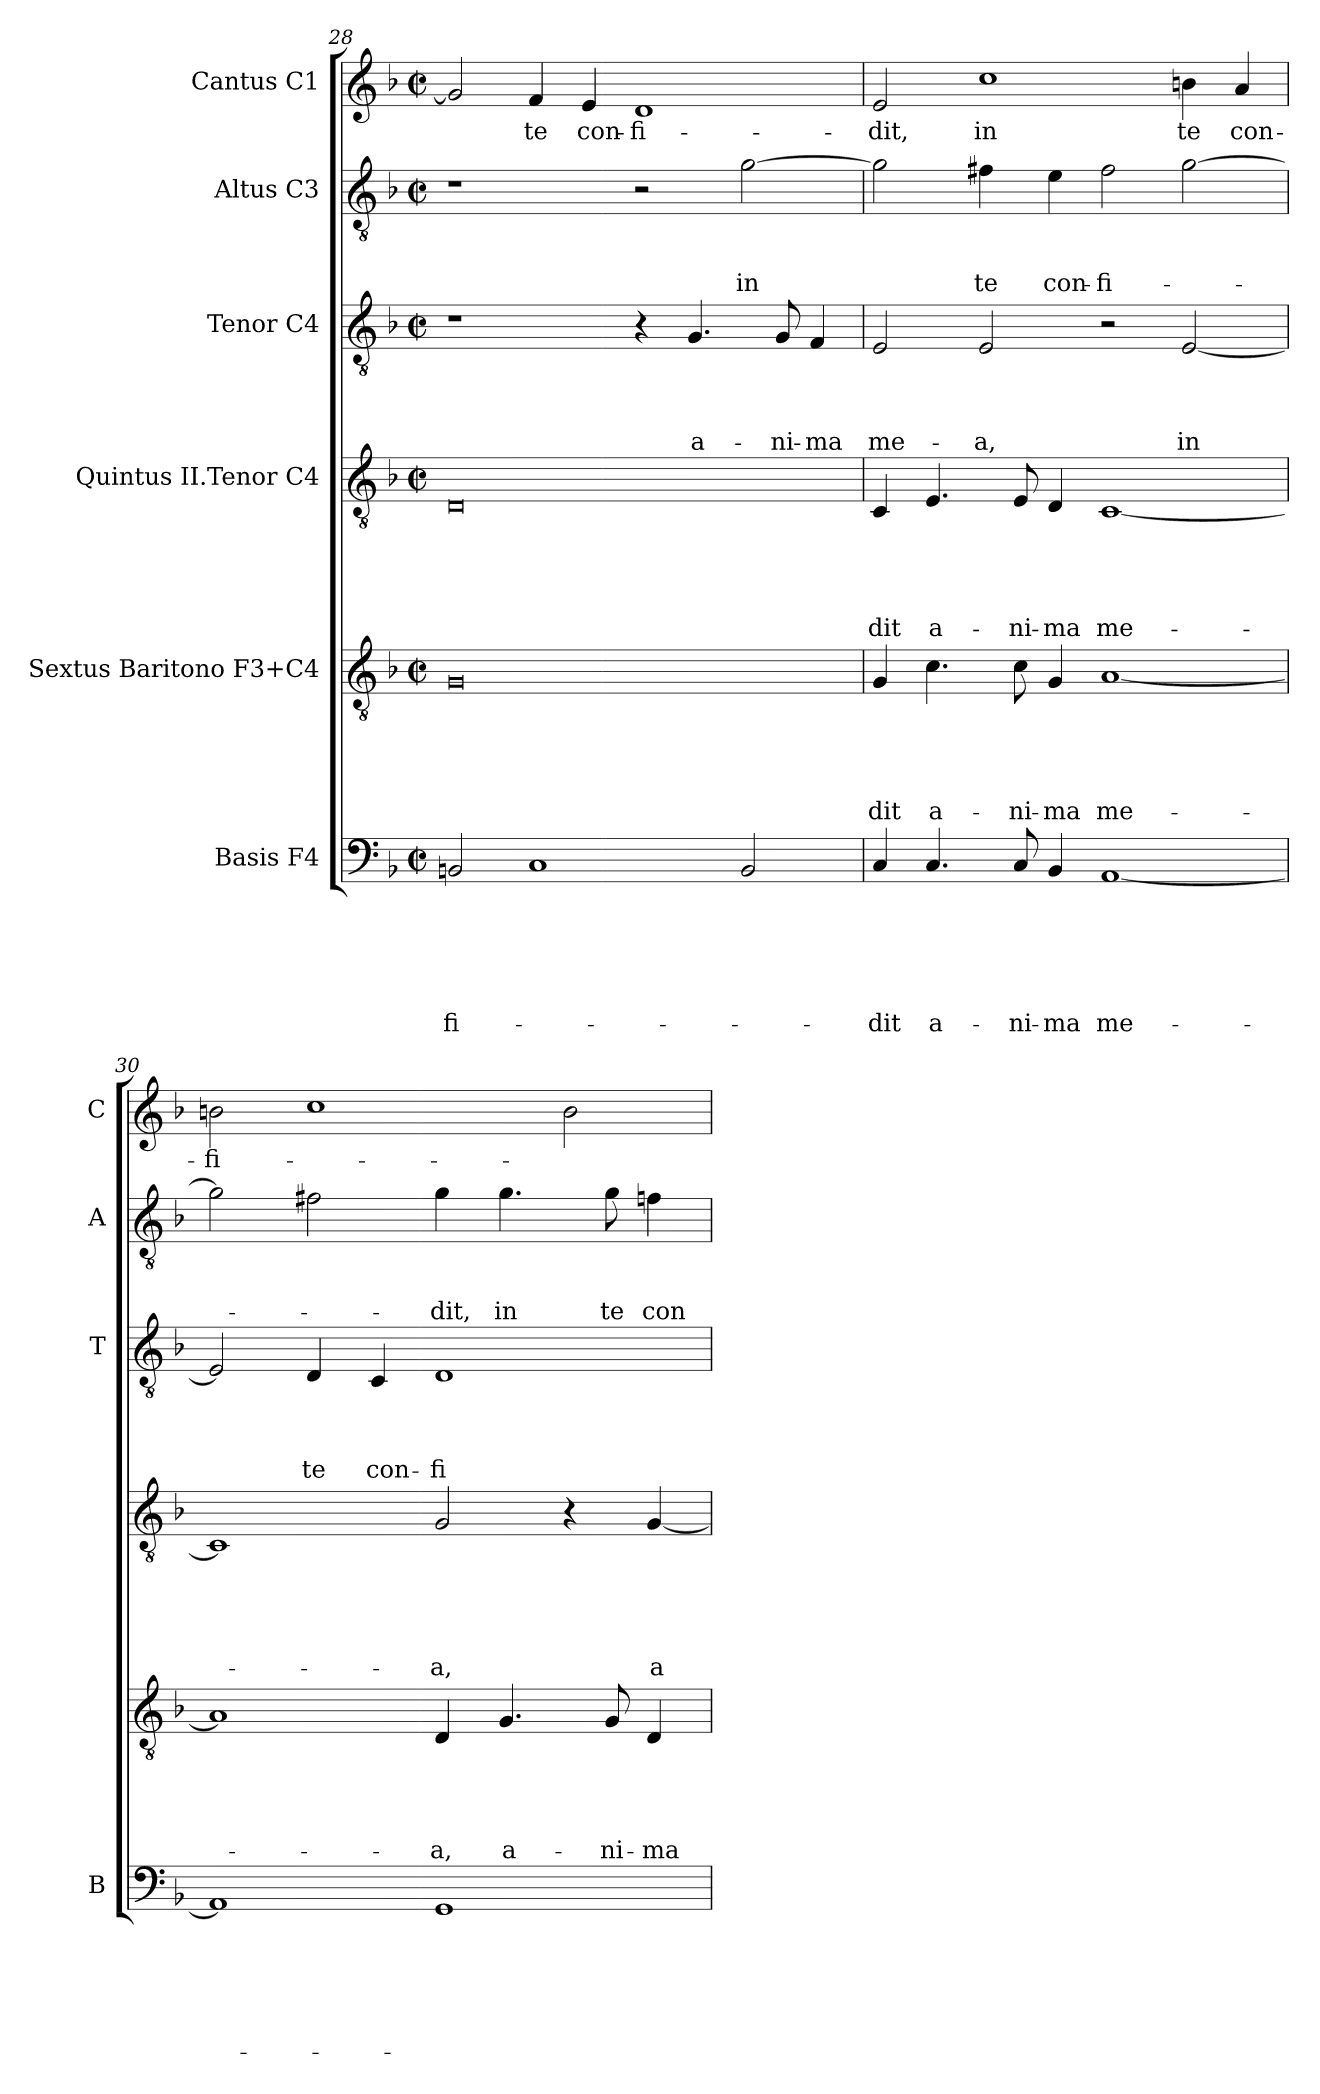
**kern	**text	**text	**text	**text	**text	**text	**kern	**text	**text	**text	**text	**text	**kern	**text	**text	**text	**text	**text	**kern	**text	**text	**text	**text	**kern	**text	**text	**text	**kern	**text
*part6	*part6	*part6	*part6	*part6	*part6	*part6	*part5	*part5	*part5	*part5	*part5	*part5	*part4	*part4	*part4	*part4	*part4	*part4	*part3	*part3	*part3	*part3	*part3	*part2	*part2	*part2	*part2	*part1	*part1
*staff6	*staff6	*staff6	*staff6	*staff6	*staff6	*staff6	*staff5	*staff5	*staff5	*staff5	*staff5	*staff5	*staff4	*staff4	*staff4	*staff4	*staff4	*staff4	*staff3	*staff3	*staff3	*staff3	*staff3	*staff2	*staff2	*staff2	*staff2	*staff1	*staff1
*I"Basis F4	*	*	*	*	*	*	*I"Sextus Baritono F3+C4	*	*	*	*	*	*I"Quintus II.Tenor C4	*	*	*	*	*	*I"Tenor C4	*	*	*	*	*I"Altus C3	*	*	*	*I"Cantus C1	*
*I'B	*	*	*	*	*	*	*	*	*	*	*	*	*	*	*	*	*	*	*I'T	*	*	*	*	*I'A	*	*	*	*I'C	*
!!LO:PB:g=z
*clefF4	*	*	*	*	*	*	*clefGv2	*	*	*	*	*	*clefGv2	*	*	*	*	*	*clefGv2	*	*	*	*	*clefGv2	*	*	*	*clefG2	*
*k[b-]	*	*	*	*	*	*	*k[b-]	*	*	*	*	*	*k[b-]	*	*	*	*	*	*k[b-]	*	*	*	*	*k[b-]	*	*	*	*k[b-]	*
*F:	*	*	*	*	*	*	*F:	*	*	*	*	*	*F:	*	*	*	*	*	*F:	*	*	*	*	*F:	*	*	*	*F:	*
*M2/2	*	*	*	*	*	*	*M2/2	*	*	*	*	*	*M2/2	*	*	*	*	*	*M2/2	*	*	*	*	*M2/2	*	*	*	*M2/2	*
*met(c|)	*	*	*	*	*	*	*met(c|)	*	*	*	*	*	*met(c|)	*	*	*	*	*	*met(c|)	*	*	*	*	*met(c|)	*	*	*	*met(c|)	*
=28	=28	=28	=28	=28	=28	=28	=28	=28	=28	=28	=28	=28	=28	=28	=28	=28	=28	=28	=28	=28	=28	=28	=28	=28	=28	=28	=28	=28	=28
!	!	!	!	!	!	!LO:LY:b	!	!	!	!	!	!	!	!	!	!	!	!	!	!	!	!	!	!	!	!	!	!	!
2BBn/	.	.	.	.	.	-fi-	0G	.	.	.	.	.	0D	.	.	.	.	.	1r	.	.	.	.	1r	.	.	.	2g/]	.
!	!	!	!	!	!	!	!	!	!	!	!	!	!	!	!	!	!	!	!	!	!	!	!	!	!	!	!	!	!LO:LY:b
1C	.	.	.	.	.	.	.	.	.	.	.	.	.	.	.	.	.	.	.	.	.	.	.	.	.	.	.	4f/	te
!	!	!	!	!	!	!	!	!	!	!	!	!	!	!	!	!	!	!	!	!	!	!	!	!	!	!	!	!	!LO:LY:b
.	.	.	.	.	.	.	.	.	.	.	.	.	.	.	.	.	.	.	.	.	.	.	.	.	.	.	.	4e/	con-
!	!	!	!	!	!	!	!	!	!	!	!	!	!	!	!	!	!	!	!	!	!	!	!	!	!	!	!	!	!LO:LY:b
.	.	.	.	.	.	.	.	.	.	.	.	.	.	.	.	.	.	.	4r	.	.	.	.	2r	.	.	.	1d	-fi-
!	!	!	!	!	!	!	!	!	!	!	!	!	!	!	!	!	!	!	!	!	!	!	!LO:LY:b	!	!	!	!	!	!
.	.	.	.	.	.	.	.	.	.	.	.	.	.	.	.	.	.	.	4.G/	.	.	.	a-	.	.	.	.	.	.
!	!	!	!	!	!	!	!	!	!	!	!	!	!	!	!	!	!	!	!	!	!	!	!	!	!	!	!LO:LY:b	!	!
2BB/	.	.	.	.	.	.	.	.	.	.	.	.	.	.	.	.	.	.	.	.	.	.	.	[2g\	.	.	in	.	.
!	!	!	!	!	!	!	!	!	!	!	!	!	!	!	!	!	!	!	!	!	!	!	!LO:LY:b	!	!	!	!	!	!
.	.	.	.	.	.	.	.	.	.	.	.	.	.	.	.	.	.	.	8G/	.	.	.	-ni-	.	.	.	.	.	.
!	!	!	!	!	!	!	!	!	!	!	!	!	!	!	!	!	!	!	!	!	!	!	!LO:LY:b	!	!	!	!	!	!
.	.	.	.	.	.	.	.	.	.	.	.	.	.	.	.	.	.	.	4F/	.	.	.	-ma	.	.	.	.	.	.
=29	=29	=29	=29	=29	=29	=29	=29	=29	=29	=29	=29	=29	=29	=29	=29	=29	=29	=29	=29	=29	=29	=29	=29	=29	=29	=29	=29	=29	=29
!	!	!	!	!	!	!LO:LY:b	!	!	!	!	!	!LO:LY:b	!	!	!	!	!	!LO:LY:b	!	!	!	!	!LO:LY:b	!	!	!	!	!	!LO:LY:b
4C/	.	.	.	.	.	-dit	4G/	.	.	.	.	-dit	4C/	.	.	.	.	-dit	2E/	.	.	.	me-	2g\]	.	.	.	2e/	-dit,
!	!	!	!	!	!	!LO:LY:b	!	!	!	!	!	!LO:LY:b	!	!	!	!	!	!LO:LY:b	!	!	!	!	!	!	!	!	!	!	!
4.C/	.	.	.	.	.	a-	4.c\	.	.	.	.	a-	4.E/	.	.	.	.	a-	.	.	.	.	.	.	.	.	.	.	.
!	!	!	!	!	!	!	!	!	!	!	!	!	!	!	!	!	!	!	!	!	!	!	!LO:LY:b	!	!	!	!LO:LY:b	!	!LO:LY:b
.	.	.	.	.	.	.	.	.	.	.	.	.	.	.	.	.	.	.	2E/	.	.	.	-a,	4f#X\	.	.	te	1cc	in
!	!	!	!	!	!	!LO:LY:b	!	!	!	!	!	!LO:LY:b	!	!	!	!	!	!LO:LY:b	!	!	!	!	!	!	!	!	!	!	!
8C/	.	.	.	.	.	-ni-	8c\	.	.	.	.	-ni-	8E/	.	.	.	.	-ni-	.	.	.	.	.	.	.	.	.	.	.
!	!	!	!	!	!	!LO:LY:b	!	!	!	!	!	!LO:LY:b	!	!	!	!	!	!LO:LY:b	!	!	!	!	!	!	!	!	!LO:LY:b	!	!
4BB-/	.	.	.	.	.	-ma	4G/	.	.	.	.	-ma	4D/	.	.	.	.	-ma	.	.	.	.	.	4e\	.	.	con-	.	.
!	!	!	!	!	!	!LO:LY:b	!	!	!	!	!	!LO:LY:b	!	!	!	!	!	!LO:LY:b	!	!	!	!	!	!	!	!	!LO:LY:b	!	!
[1AA	.	.	.	.	.	me-	[1A	.	.	.	.	me-	[1C	.	.	.	.	me-	2r	.	.	.	.	2f#\	.	.	-fi-	.	.
!	!	!	!	!	!	!	!	!	!	!	!	!	!	!	!	!	!	!	!	!	!	!	!LO:LY:b	!	!	!	!	!	!LO:LY:b
.	.	.	.	.	.	.	.	.	.	.	.	.	.	.	.	.	.	.	[2E/	.	.	.	in	[2g\	.	.	.	4bn\	te
!	!	!	!	!	!	!	!	!	!	!	!	!	!	!	!	!	!	!	!	!	!	!	!	!	!	!	!	!	!LO:LY:b
.	.	.	.	.	.	.	.	.	.	.	.	.	.	.	.	.	.	.	.	.	.	.	.	.	.	.	.	4a/	con-
=30	=30	=30	=30	=30	=30	=30	=30	=30	=30	=30	=30	=30	=30	=30	=30	=30	=30	=30	=30	=30	=30	=30	=30	=30	=30	=30	=30	=30	=30
!	!	!	!	!	!	!	!	!	!	!	!	!	!	!	!	!	!	!	!	!	!	!	!	!	!	!	!	!	!LO:LY:b
1AA]	.	.	.	.	.	.	1A]	.	.	.	.	.	1C]	.	.	.	.	.	2E/]	.	.	.	.	2g\]	.	.	.	2bn\	-fi-
!	!	!	!	!	!	!	!	!	!	!	!	!	!	!	!	!	!	!	!	!	!	!	!LO:LY:b	!	!	!	!	!	!
.	.	.	.	.	.	.	.	.	.	.	.	.	.	.	.	.	.	.	4D/	.	.	.	te	2f#X\	.	.	.	1cc	.
!	!	!	!	!	!	!	!	!	!	!	!	!	!	!	!	!	!	!	!	!	!	!	!LO:LY:b	!	!	!	!	!	!
.	.	.	.	.	.	.	.	.	.	.	.	.	.	.	.	.	.	.	4C/	.	.	.	con-	.	.	.	.	.	.
!	!	!	!	!	!	!	!	!	!	!	!	!LO:LY:b	!	!	!	!	!	!LO:LY:b	!	!	!	!	!LO:LY:b	!	!	!	!LO:LY:b	!	!
1GG	.	.	.	.	.	.	4D/	.	.	.	.	-a,	2G/	.	.	.	.	-a,	1D	.	.	.	-fi-	4g\	.	.	-dit,	.	.
!	!	!	!	!	!	!	!	!	!	!	!	!LO:LY:b	!	!	!	!	!	!	!	!	!	!	!	!	!	!	!LO:LY:b	!	!
.	.	.	.	.	.	.	4.G/	.	.	.	.	a-	.	.	.	.	.	.	.	.	.	.	.	4.g\	.	.	in	.	.
.	.	.	.	.	.	.	.	.	.	.	.	.	4r	.	.	.	.	.	.	.	.	.	.	.	.	.	.	2b\	.
!	!	!	!	!	!	!	!	!	!	!	!	!LO:LY:b	!	!	!	!	!	!	!	!	!	!	!	!	!	!	!LO:LY:b	!	!
.	.	.	.	.	.	.	8G/	.	.	.	.	-ni-	.	.	.	.	.	.	.	.	.	.	.	8g\	.	.	te	.	.
!	!	!	!	!	!	!	!	!	!	!	!	!LO:LY:b	!	!	!	!	!	!LO:LY:b	!	!	!	!	!	!	!	!	!LO:LY:b	!	!
.	.	.	.	.	.	.	4D/	.	.	.	.	-ma	[4G/	.	.	.	.	a-	.	.	.	.	.	4fn\	.	.	con-	.	.
=	=	=	=	=	=	=	=	=	=	=	=	=	=	=	=	=	=	=	=	=	=	=	=	=	=	=	=	=	=
*-	*-	*-	*-	*-	*-	*-	*-	*-	*-	*-	*-	*-	*-	*-	*-	*-	*-	*-	*-	*-	*-	*-	*-	*-	*-	*-	*-	*-	*-
